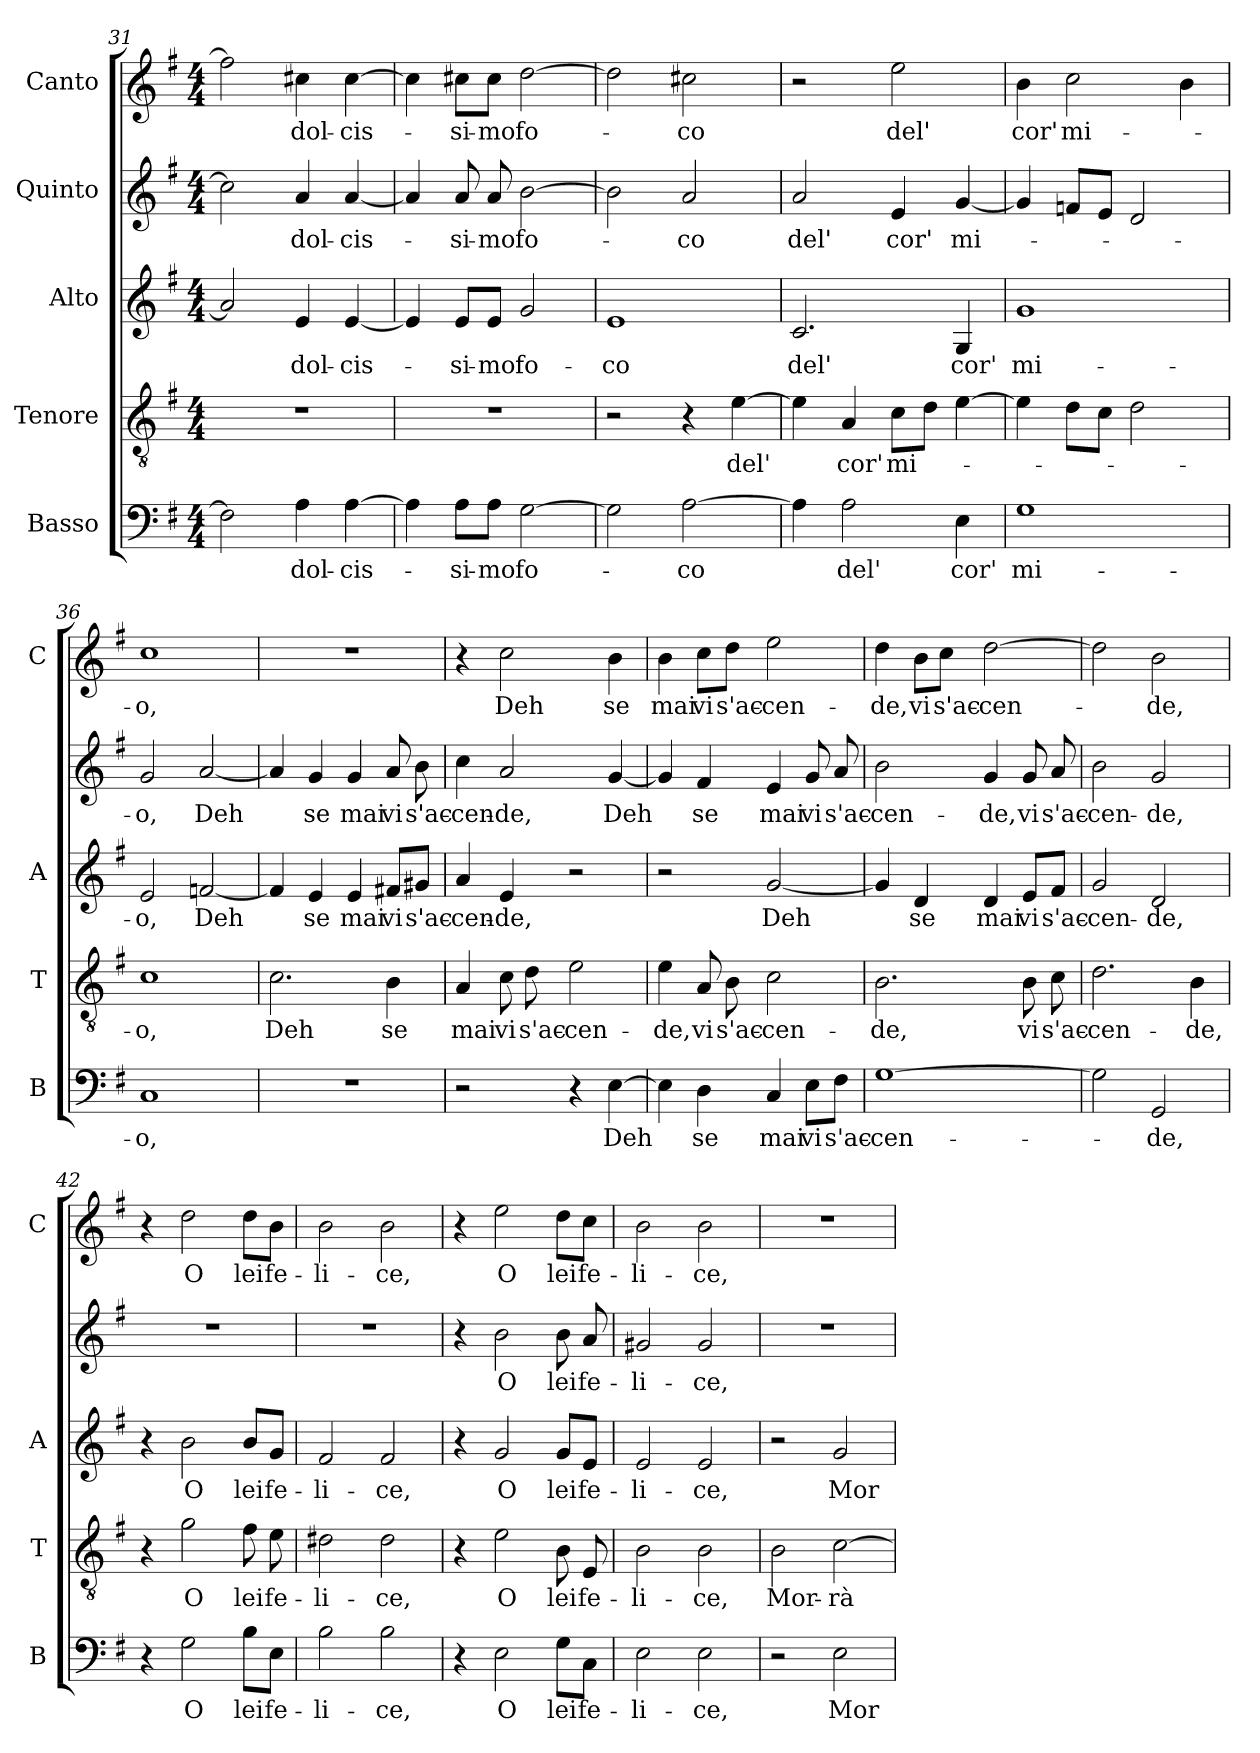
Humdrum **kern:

**kern	**text	**kern	**text	**kern	**text	**kern	**text	**kern	**text
*part5	*part5	*part4	*part4	*part3	*part3	*part2	*part2	*part1	*part1
*staff5	*staff5	*staff4	*staff4	*staff3	*staff3	*staff2	*staff2	*staff1	*staff1
*I"Basso	*	*I"Tenore	*	*I"Alto	*	*I"Quinto	*	*I"Canto	*
*I'B	*	*I'T	*	*I'A	*	*	*	*I'C	*
*clefF4	*	*clefGv2	*	*clefG2	*	*clefG2	*	*clefG2	*
*k[f#]	*	*k[f#]	*	*k[f#]	*	*k[f#]	*	*k[f#]	*
*G:	*	*G:	*	*G:	*	*G:	*	*G:	*
*M4/4	*	*M4/4	*	*M4/4	*	*M4/4	*	*M4/4	*
=31	=31	=31	=31	=31	=31	=31	=31	=31	=31
2F\]	.	1r	.	2a/]	.	2cc\]	.	2ff\]	.
!	!LO:LY:b	!	!	!	!LO:LY:b	!	!LO:LY:b	!	!LO:LY:b
4A\	dol-	.	.	4e/	dol-	4a/	dol-	4cc#X\	dol-
!	!LO:LY:b	!	!	!	!LO:LY:b	!	!LO:LY:b	!	!LO:LY:b
[4A\	-cis-	.	.	[4e/	-cis-	[4a/	-cis-	[4cc#\	-cis-
!!LO:LB:g=z
=32	=32	=32	=32	=32	=32	=32	=32	=32	=32
4A\]	.	1r	.	4e/]	.	4a/]	.	4cc#\]	.
!	!LO:LY:b	!	!	!	!LO:LY:b	!	!LO:LY:b	!	!LO:LY:b
8A\L	-si-	.	.	8e/L	-si-	8a/	-si-	8cc#X\L	-si-
!	!LO:LY:b	!	!	!	!LO:LY:b	!	!LO:LY:b	!	!LO:LY:b
8A\J	-mo	.	.	8e/J	-mo	8a/	-mo	8cc#\J	-mo
!	!LO:LY:b	!	!	!	!LO:LY:b	!	!LO:LY:b	!	!LO:LY:b
[2G\	fo-	.	.	2g/	fo-	[2b\	fo-	[2dd\	fo-
=33	=33	=33	=33	=33	=33	=33	=33	=33	=33
!	!	!	!	!	!LO:LY:b	!	!	!	!
2G\]	.	2r	.	1e	-co	2b\]	.	2dd\]	.
!	!LO:LY:b	!	!	!	!	!	!LO:LY:b	!	!LO:LY:b
[2A\	-co	4r	.	.	.	2a/	-co	2cc#X\	-co
!	!	!	!LO:LY:b	!	!	!	!	!	!
.	.	[4e\	del'	.	.	.	.	.	.
=34	=34	=34	=34	=34	=34	=34	=34	=34	=34
!	!	!	!	!	!LO:LY:b	!	!LO:LY:b	!	!
4A\]	.	4e\]	.	2.c/	del'	2a/	del'	2r	.
!	!LO:LY:b	!	!LO:LY:b	!	!	!	!	!	!
2A\	del'	4A/	cor'	.	.	.	.	.	.
!	!	!	!LO:LY:b	!	!	!	!LO:LY:b	!	!LO:LY:b
.	.	8c\L	mi-	.	.	4e/	cor'	2ee\	del'
.	.	8d\J	.	.	.	.	.	.	.
!	!LO:LY:b	!	!	!	!LO:LY:b	!	!LO:LY:b	!	!
4E\	cor'	[4e\	.	4G/	cor'	[4g/	mi-	.	.
=35	=35	=35	=35	=35	=35	=35	=35	=35	=35
!	!LO:LY:b	!	!	!	!LO:LY:b	!	!	!	!LO:LY:b
1G	mi-	4e\]	.	1g	mi-	4g/]	.	4b\	cor'
!	!	!	!	!	!	!	!	!	!LO:LY:b
.	.	8d\L	.	.	.	8fn/L	.	2cc\	mi-
.	.	8c\J	.	.	.	8e/J	.	.	.
.	.	2d\	.	.	.	2d/	.	.	.
.	.	.	.	.	.	.	.	4b\	.
=36	=36	=36	=36	=36	=36	=36	=36	=36	=36
!	!LO:LY:b	!	!LO:LY:b	!	!LO:LY:b	!	!LO:LY:b	!	!LO:LY:b
1C	-o,	1c	-o,	2e/	-o,	2g/	-o,	1cc	-o,
!	!	!	!	!	!LO:LY:b	!	!LO:LY:b	!	!
.	.	.	.	[2fn/	Deh	[2a/	Deh	.	.
=37	=37	=37	=37	=37	=37	=37	=37	=37	=37
!	!	!	!LO:LY:b	!	!	!	!	!	!
1r	.	2.c\	Deh	4f/]	.	4a/]	.	1r	.
!	!	!	!	!	!LO:LY:b	!	!LO:LY:b	!	!
.	.	.	.	4e/	se	4g/	se	.	.
!	!	!	!	!	!LO:LY:b	!	!LO:LY:b	!	!
.	.	.	.	4e/	mai	4g/	mai	.	.
!	!	!	!LO:LY:b	!	!LO:LY:b	!	!LO:LY:b	!	!
.	.	4B\	se	8f#X/L	vi	8a/	vi	.	.
!	!	!	!	!	!LO:LY:b	!	!LO:LY:b	!	!
.	.	.	.	8g#X/J	s'ac-	8b\	s'ac-	.	.
=38	=38	=38	=38	=38	=38	=38	=38	=38	=38
!	!	!	!LO:LY:b	!	!LO:LY:b	!	!LO:LY:b	!	!
2r	.	4A/	mai	4a/	-cen-	4cc\	-cen-	4r	.
!	!	!	!LO:LY:b	!	!LO:LY:b	!	!LO:LY:b	!	!LO:LY:b
.	.	8c\	vi	4e/	-de,	2a/	-de,	2cc\	Deh
!	!	!	!LO:LY:b	!	!	!	!	!	!
.	.	8d\	s'ac-	.	.	.	.	.	.
!	!	!	!LO:LY:b	!	!	!	!	!	!
4r	.	2e\	-cen-	2r	.	.	.	.	.
!	!LO:LY:b	!	!	!	!	!	!LO:LY:b	!	!LO:LY:b
[4E\	Deh	.	.	.	.	[4g/	Deh	4b\	se
!!LO:PB:g=z
=39	=39	=39	=39	=39	=39	=39	=39	=39	=39
!	!	!	!LO:LY:b	!	!	!	!	!	!LO:LY:b
4E\]	.	4e\	-de,	2r	.	4g/]	.	4b\	mai
!	!LO:LY:b	!	!LO:LY:b	!	!	!	!LO:LY:b	!	!LO:LY:b
4D\	se	8A/	vi	.	.	4f#/	se	8cc\L	vi
!	!	!	!LO:LY:b	!	!	!	!	!	!LO:LY:b
.	.	8B\	s'ac-	.	.	.	.	8dd\J	s'ac-
!	!LO:LY:b	!	!LO:LY:b	!	!LO:LY:b	!	!LO:LY:b	!	!LO:LY:b
4C/	mai	2c\	-cen-	[2g/	Deh	4e/	mai	2ee\	-cen-
!	!LO:LY:b	!	!	!	!	!	!LO:LY:b	!	!
8E\L	vi	.	.	.	.	8g/	vi	.	.
!	!LO:LY:b	!	!	!	!	!	!LO:LY:b	!	!
8F#\J	s'ac-	.	.	.	.	8a/	s'ac-	.	.
=40	=40	=40	=40	=40	=40	=40	=40	=40	=40
!	!LO:LY:b	!	!LO:LY:b	!	!	!	!LO:LY:b	!	!LO:LY:b
[1G	-cen-	2.B\	-de,	4g/]	.	2b\	-cen-	4dd\	-de,
!	!	!	!	!	!LO:LY:b	!	!	!	!LO:LY:b
.	.	.	.	4d/	se	.	.	8b\L	vi
!	!	!	!	!	!	!	!	!	!LO:LY:b
.	.	.	.	.	.	.	.	8cc\J	s'ac-
!	!	!	!	!	!LO:LY:b	!	!LO:LY:b	!	!LO:LY:b
.	.	.	.	4d/	mai	4g/	-de,	[2dd\	-cen-
!	!	!	!LO:LY:b	!	!LO:LY:b	!	!LO:LY:b	!	!
.	.	8B\	vi	8e/L	vi	8g/	vi	.	.
!	!	!	!LO:LY:b	!	!LO:LY:b	!	!LO:LY:b	!	!
.	.	8c\	s'ac-	8f#/J	s'ac-	8a/	s'ac-	.	.
=41	=41	=41	=41	=41	=41	=41	=41	=41	=41
!	!	!	!LO:LY:b	!	!LO:LY:b	!	!LO:LY:b	!	!
2G\]	.	2.d\	-cen-	2g/	-cen-	2b\	-cen-	2dd\]	.
!	!LO:LY:b	!	!	!	!LO:LY:b	!	!LO:LY:b	!	!LO:LY:b
2GG/	-de,	.	.	2d/	-de,	2g/	-de,	2b\	-de,
!	!	!	!LO:LY:b	!	!	!	!	!	!
.	.	4B\	-de,	.	.	.	.	.	.
=42	=42	=42	=42	=42	=42	=42	=42	=42	=42
4r	.	4r	.	4r	.	1r	.	4r	.
!	!LO:LY:b	!	!LO:LY:b	!	!LO:LY:b	!	!	!	!LO:LY:b
2G\	O	2g\	O	2b\	O	.	.	2dd\	O
!	!LO:LY:b	!	!LO:LY:b	!	!LO:LY:b	!	!	!	!LO:LY:b
8B\L	lei	8f#\	lei	8b/L	lei	.	.	8dd\L	lei
!	!LO:LY:b	!	!LO:LY:b	!	!LO:LY:b	!	!	!	!LO:LY:b
8E\J	fe-	8e\	fe-	8g/J	fe-	.	.	8b\J	fe-
=43	=43	=43	=43	=43	=43	=43	=43	=43	=43
!	!LO:LY:b	!	!LO:LY:b	!	!LO:LY:b	!	!	!	!LO:LY:b
2B\	-li-	2d#X\	-li-	2f#/	-li-	1r	.	2b\	-li-
!	!LO:LY:b	!	!LO:LY:b	!	!LO:LY:b	!	!	!	!LO:LY:b
2B\	-ce,	2d#\	-ce,	2f#/	-ce,	.	.	2b\	-ce,
=44	=44	=44	=44	=44	=44	=44	=44	=44	=44
4r	.	4r	.	4r	.	4r	.	4r	.
!	!LO:LY:b	!	!LO:LY:b	!	!LO:LY:b	!	!LO:LY:b	!	!LO:LY:b
2E\	O	2e\	O	2g/	O	2b\	O	2ee\	O
!	!LO:LY:b	!	!LO:LY:b	!	!LO:LY:b	!	!LO:LY:b	!	!LO:LY:b
8G\L	lei	8B\	lei	8g/L	lei	8b\	lei	8dd\L	lei
!	!LO:LY:b	!	!LO:LY:b	!	!LO:LY:b	!	!LO:LY:b	!	!LO:LY:b
8C\J	fe-	8E/	fe-	8e/J	fe-	8a/	fe-	8cc\J	fe-
=45	=45	=45	=45	=45	=45	=45	=45	=45	=45
!	!LO:LY:b	!	!LO:LY:b	!	!LO:LY:b	!	!LO:LY:b	!	!LO:LY:b
2E\	-li-	2B\	-li-	2e/	-li-	2g#X/	-li-	2b\	-li-
!	!LO:LY:b	!	!LO:LY:b	!	!LO:LY:b	!	!LO:LY:b	!	!LO:LY:b
2E\	-ce,	2B\	-ce,	2e/	-ce,	2g#/	-ce,	2b\	-ce,
!!LO:LB:g=z
=46	=46	=46	=46	=46	=46	=46	=46	=46	=46
!	!	!	!LO:LY:b	!	!	!	!	!	!
2r	.	2B\	Mor-	2r	.	1r	.	1r	.
!	!LO:LY:b	!	!LO:LY:b	!	!LO:LY:b	!	!	!	!
2E\	Mor-	[2c\	-rà	2g/	Mor-	.	.	.	.
=	=	=	=	=	=	=	=	=	=
*-	*-	*-	*-	*-	*-	*-	*-	*-	*-
